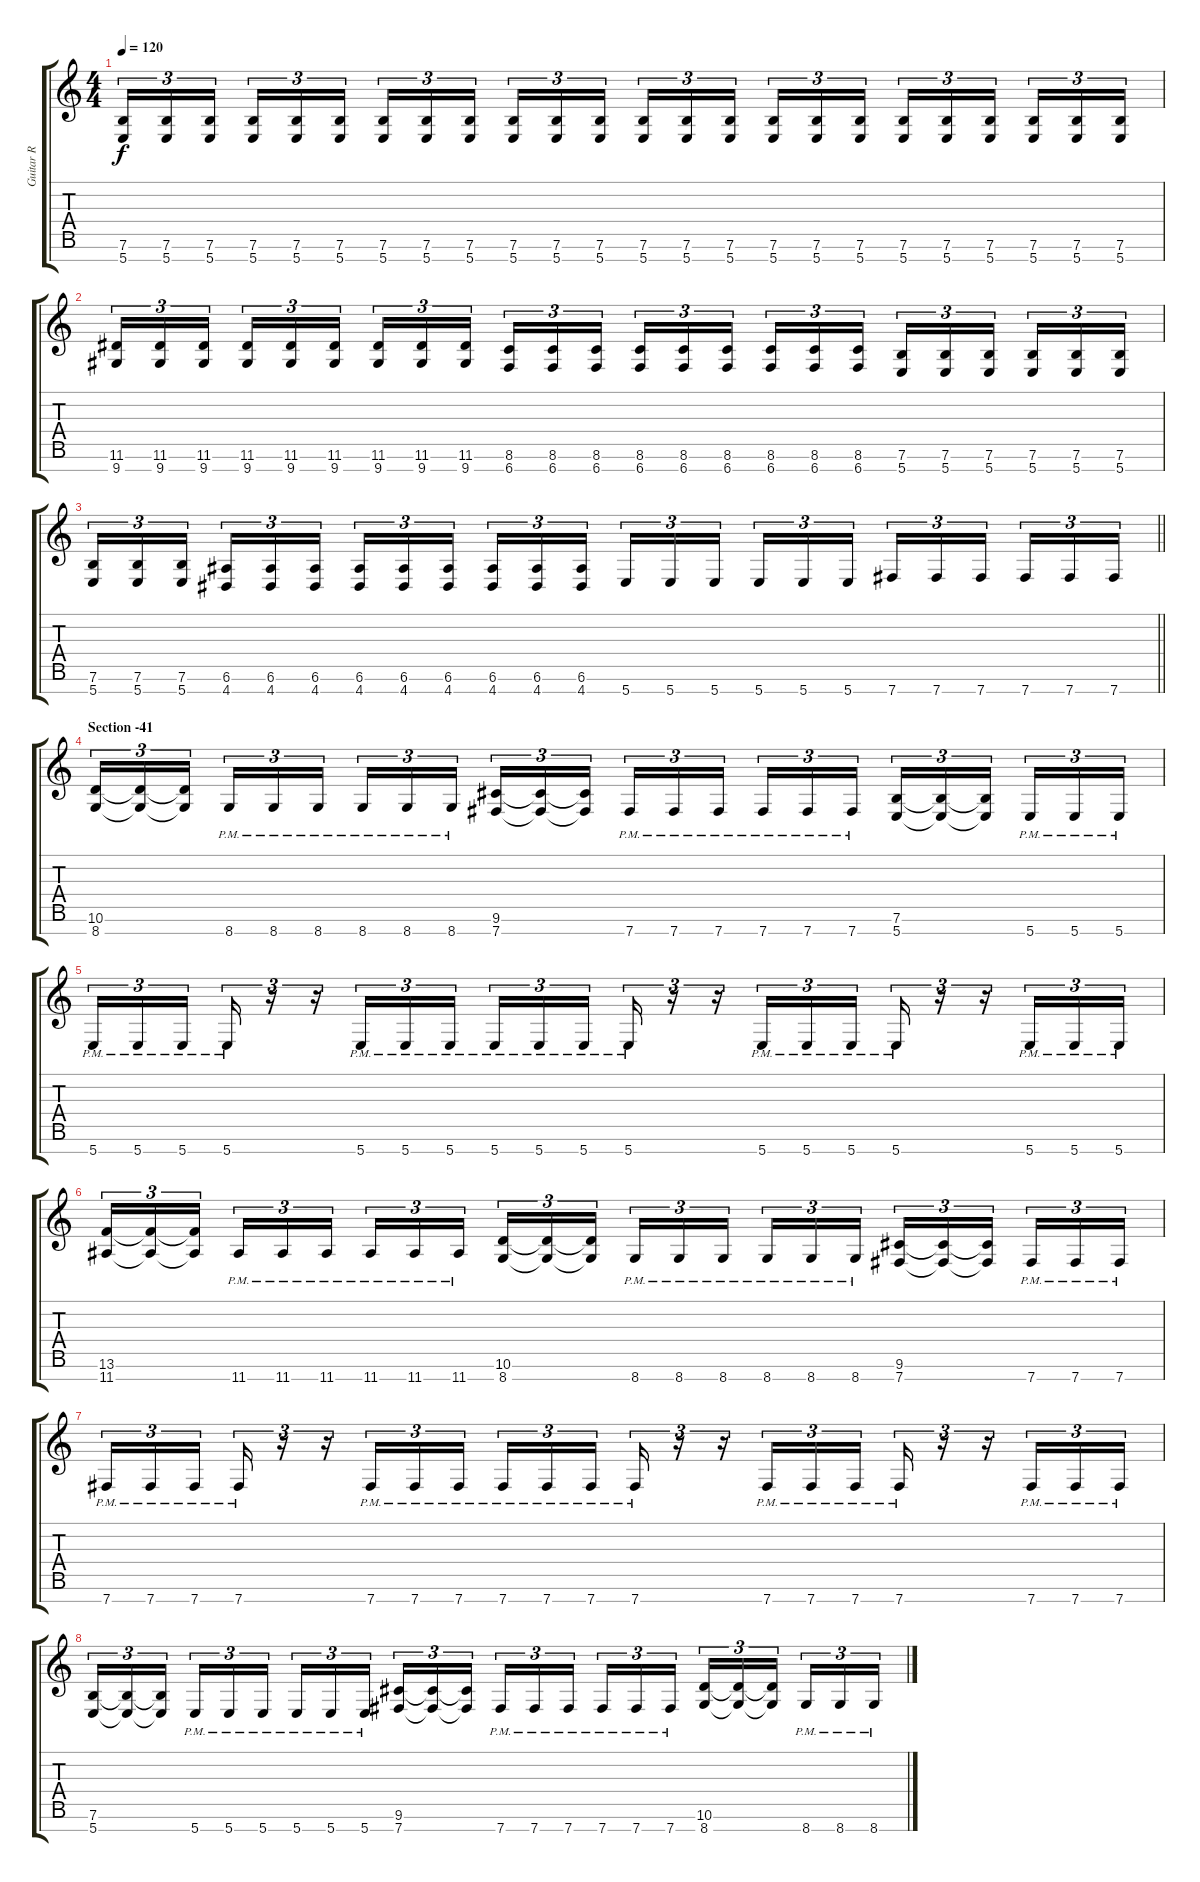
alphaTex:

\track ("Guitar R" "Guitar R") {instrument overdrivenguitar}
\staff {score tabs}
\tuning (E4 B3 G3 D3 A2 E2 B1) {hide}
\ts (4 4)
\tempo 120
\clef g2
\ks c
(7.6 5.7).16{tu (3 2) dy f} (7.6 5.7).16{tu (3 2)} (7.6 5.7).16{tu (3 2) beam splitsecondary} (7.6 5.7).16{tu (3 2)} (7.6 5.7).16{tu (3 2)} (7.6 5.7).16{tu (3 2)} (7.6 5.7).16{tu (3 2)} (7.6 5.7).16{tu (3 2)} (7.6 5.7).16{tu (3 2) beam splitsecondary} (7.6 5.7).16{tu (3 2)} (7.6 5.7).16{tu (3 2)} (7.6 5.7).16{tu (3 2)} (7.6 5.7).16{tu (3 2)} (7.6 5.7).16{tu (3 2)} (7.6 5.7).16{tu (3 2) beam splitsecondary} (7.6 5.7).16{tu (3 2)} (7.6 5.7).16{tu (3 2)} (7.6 5.7).16{tu (3 2)} (7.6 5.7).16{tu (3 2)} (7.6 5.7).16{tu (3 2)} (7.6 5.7).16{tu (3 2) beam splitsecondary} (7.6 5.7).16{tu (3 2)} (7.6 5.7).16{tu (3 2)} (7.6 5.7).16{tu (3 2)} |
(11.6 9.7).16{tu (3 2)} (11.6 9.7).16{tu (3 2)} (11.6 9.7).16{tu (3 2) beam splitsecondary} (11.6 9.7).16{tu (3 2)} (11.6 9.7).16{tu (3 2)} (11.6 9.7).16{tu (3 2)} (11.6 9.7).16{tu (3 2)} (11.6 9.7).16{tu (3 2)} (11.6 9.7).16{tu (3 2) beam splitsecondary} (8.6 6.7).16{tu (3 2)} (8.6 6.7).16{tu (3 2)} (8.6 6.7).16{tu (3 2)} (8.6 6.7).16{tu (3 2)} (8.6 6.7).16{tu (3 2)} (8.6 6.7).16{tu (3 2) beam splitsecondary} (8.6 6.7).16{tu (3 2)} (8.6 6.7).16{tu (3 2)} (8.6 6.7).16{tu (3 2)} (7.6 5.7).16{tu (3 2)} (7.6 5.7).16{tu (3 2)} (7.6 5.7).16{tu (3 2) beam splitsecondary} (7.6 5.7).16{tu (3 2)} (7.6 5.7).16{tu (3 2)} (7.6 5.7).16{tu (3 2)} |
\barLineRight lightlight
(7.6 5.7).16{tu (3 2)} (7.6 5.7).16{tu (3 2)} (7.6 5.7).16{tu (3 2) beam splitsecondary} (6.6 4.7).16{tu (3 2)} (6.6 4.7).16{tu (3 2)} (6.6 4.7).16{tu (3 2)} (6.6 4.7).16{tu (3 2)} (6.6 4.7).16{tu (3 2)} (6.6 4.7).16{tu (3 2) beam splitsecondary} (6.6 4.7).16{tu (3 2)} (6.6 4.7).16{tu (3 2)} (6.6 4.7).16{tu (3 2)} 5.7.16{tu (3 2)} 5.7.16{tu (3 2)} 5.7.16{tu (3 2) beam splitsecondary} 5.7.16{tu (3 2)} 5.7.16{tu (3 2)} 5.7.16{tu (3 2)} 7.7.16{tu (3 2)} 7.7.16{tu (3 2)} 7.7.16{tu (3 2) beam splitsecondary} 7.7.16{tu (3 2)} 7.7.16{tu (3 2)} 7.7.16{tu (3 2)} |
\section ("" "Section -41")
(10.6 8.7).16{tu (3 2)} (10.6{t} 8.7{t}).16{tu (3 2)} (10.6{t} 8.7{t}).16{tu (3 2) beam splitsecondary} 8.7{pm}.16{tu (3 2)} 8.7{pm}.16{tu (3 2)} 8.7{pm}.16{tu (3 2)} 8.7{pm}.16{tu (3 2)} 8.7{pm}.16{tu (3 2)} 8.7{pm}.16{tu (3 2) beam splitsecondary} (9.6 7.7).16{tu (3 2)} (9.6{t} 7.7{t}).16{tu (3 2)} (9.6{t} 7.7{t}).16{tu (3 2)} 7.7{pm}.16{tu (3 2)} 7.7{pm}.16{tu (3 2)} 7.7{pm}.16{tu (3 2) beam splitsecondary} 7.7{pm}.16{tu (3 2)} 7.7{pm}.16{tu (3 2)} 7.7{pm}.16{tu (3 2)} (7.6 5.7).16{tu (3 2)} (7.6{t} 5.7{t}).16{tu (3 2)} (7.6{t} 5.7{t}).16{tu (3 2) beam splitsecondary} 5.7{pm}.16{tu (3 2)} 5.7{pm}.16{tu (3 2)} 5.7{pm}.16{tu (3 2)} |
5.7{pm}.16{tu (3 2)} 5.7{pm}.16{tu (3 2)} 5.7{pm}.16{tu (3 2) beam splitsecondary} 5.7{pm}.16{tu (3 2)} r.16{tu (3 2)} r.16{tu (3 2)} 5.7{pm}.16{tu (3 2)} 5.7{pm}.16{tu (3 2)} 5.7{pm}.16{tu (3 2) beam splitsecondary} 5.7{pm}.16{tu (3 2)} 5.7{pm}.16{tu (3 2)} 5.7{pm}.16{tu (3 2)} 5.7{pm}.16{tu (3 2)} r.16{tu (3 2)} r.16{tu (3 2)} 5.7{pm}.16{tu (3 2)} 5.7{pm}.16{tu (3 2)} 5.7{pm}.16{tu (3 2)} 5.7{pm}.16{tu (3 2)} r.16{tu (3 2)} r.16{tu (3 2)} 5.7{pm}.16{tu (3 2)} 5.7{pm}.16{tu (3 2)} 5.7{pm}.16{tu (3 2)} |
(13.6 11.7).16{tu (3 2)} (13.6{t} 11.7{t}).16{tu (3 2)} (13.6{t} 11.7{t}).16{tu (3 2) beam splitsecondary} 11.7{pm}.16{tu (3 2)} 11.7{pm}.16{tu (3 2)} 11.7{pm}.16{tu (3 2)} 11.7{pm}.16{tu (3 2)} 11.7{pm}.16{tu (3 2)} 11.7{pm}.16{tu (3 2) beam splitsecondary} (10.6 8.7).16{tu (3 2)} (10.6{t} 8.7{t}).16{tu (3 2)} (10.6{t} 8.7{t}).16{tu (3 2)} 8.7{pm}.16{tu (3 2)} 8.7{pm}.16{tu (3 2)} 8.7{pm}.16{tu (3 2) beam splitsecondary} 8.7{pm}.16{tu (3 2)} 8.7{pm}.16{tu (3 2)} 8.7{pm}.16{tu (3 2)} (9.6 7.7).16{tu (3 2)} (9.6{t} 7.7{t}).16{tu (3 2)} (9.6{t} 7.7{t}).16{tu (3 2) beam splitsecondary} 7.7{pm}.16{tu (3 2)} 7.7{pm}.16{tu (3 2)} 7.7{pm}.16{tu (3 2)} |
7.7{pm}.16{tu (3 2)} 7.7{pm}.16{tu (3 2)} 7.7{pm}.16{tu (3 2) beam splitsecondary} 7.7{pm}.16{tu (3 2)} r.16{tu (3 2)} r.16{tu (3 2)} 7.7{pm}.16{tu (3 2)} 7.7{pm}.16{tu (3 2)} 7.7{pm}.16{tu (3 2) beam splitsecondary} 7.7{pm}.16{tu (3 2)} 7.7{pm}.16{tu (3 2)} 7.7{pm}.16{tu (3 2)} 7.7{pm}.16{tu (3 2)} r.16{tu (3 2)} r.16{tu (3 2)} 7.7{pm}.16{tu (3 2)} 7.7{pm}.16{tu (3 2)} 7.7{pm}.16{tu (3 2)} 7.7{pm}.16{tu (3 2)} r.16{tu (3 2)} r.16{tu (3 2)} 7.7{pm}.16{tu (3 2)} 7.7{pm}.16{tu (3 2)} 7.7{pm}.16{tu (3 2)} |
(7.6 5.7).16{tu (3 2)} (7.6{t} 5.7{t}).16{tu (3 2)} (7.6{t} 5.7{t}).16{tu (3 2) beam splitsecondary} 5.7{pm}.16{tu (3 2)} 5.7{pm}.16{tu (3 2)} 5.7{pm}.16{tu (3 2)} 5.7{pm}.16{tu (3 2)} 5.7{pm}.16{tu (3 2)} 5.7{pm}.16{tu (3 2) beam splitsecondary} (9.6 7.7).16{tu (3 2)} (9.6{t} 7.7{t}).16{tu (3 2)} (9.6{t} 7.7{t}).16{tu (3 2)} 7.7{pm}.16{tu (3 2)} 7.7{pm}.16{tu (3 2)} 7.7{pm}.16{tu (3 2) beam splitsecondary} 7.7{pm}.16{tu (3 2)} 7.7{pm}.16{tu (3 2)} 7.7{pm}.16{tu (3 2)} (10.6 8.7).16{tu (3 2)} (10.6{t} 8.7{t}).16{tu (3 2)} (10.6{t} 8.7{t}).16{tu (3 2) beam splitsecondary} 8.7{pm}.16{tu (3 2)} 8.7{pm}.16{tu (3 2)} 8.7{pm}.16{tu (3 2)}
